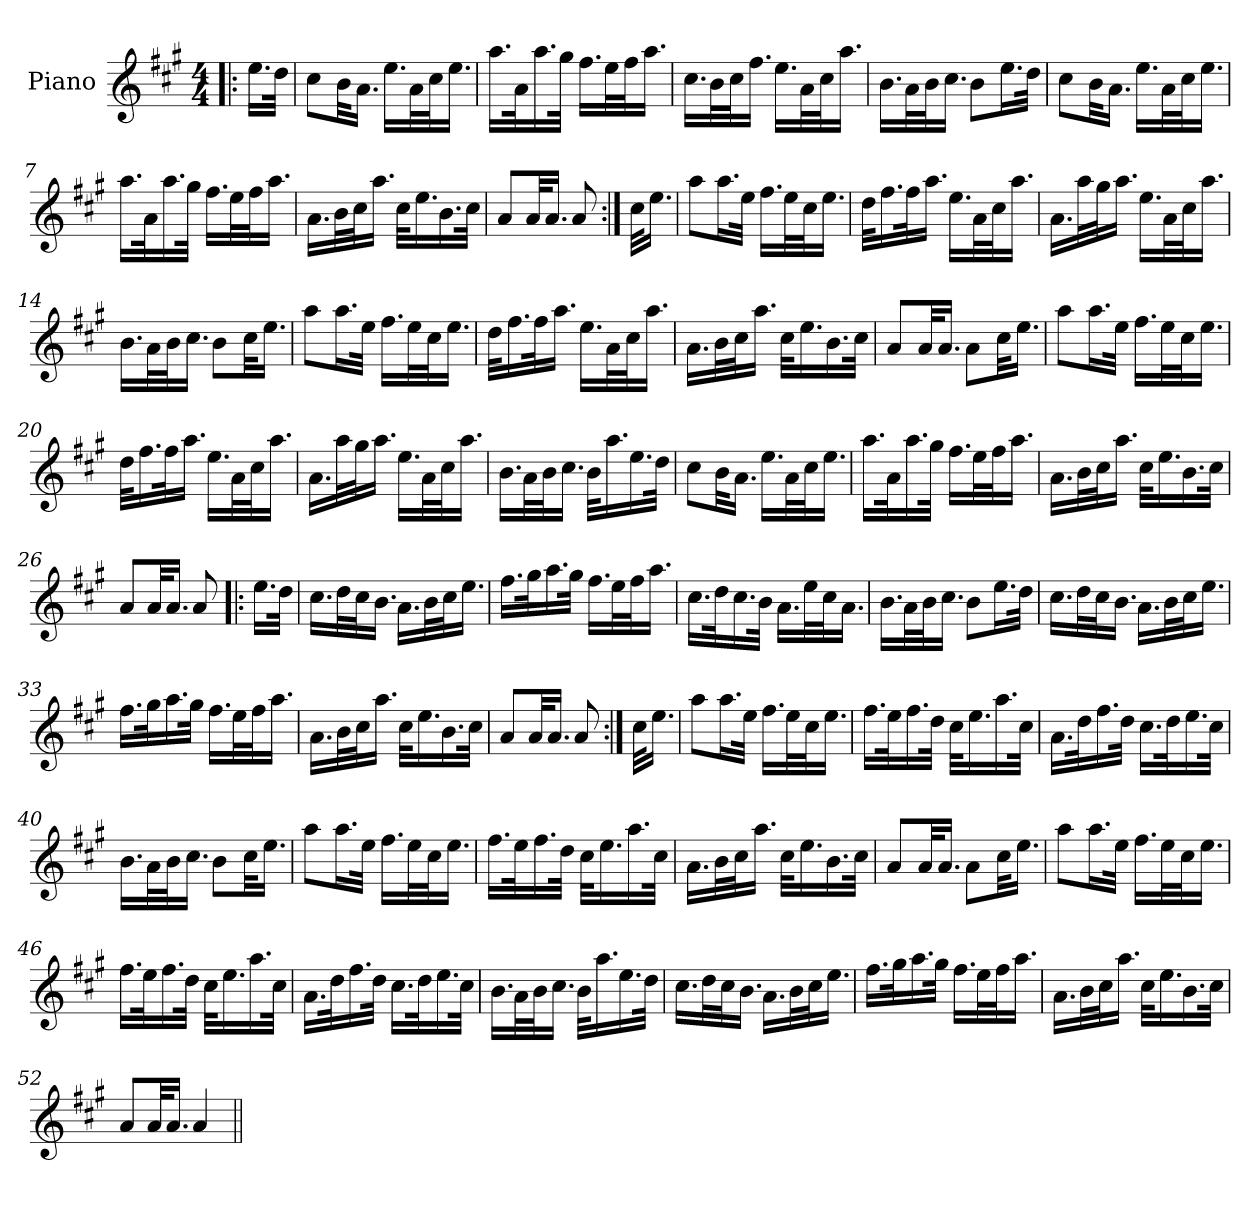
**kern
*part1
*staff1
*I"Piano
*I'Pno
*clefG2
*k[f#c#g#]
*A:
*M4/4
=1!|:
16.ee\LL
32dd\JJk
=2
8cc#\L
32b\KL
16.a\JJ
16.ee\LL
32a\L
32cc#\J
16.ee\JJ
=3
16.aa\LL
32a\K
16.aa\
32gg#\JJk
16.ff#\LL
32ee\L
32ff#\J
16.aa\JJ
=4
16.cc#\LL
32b\L
32cc#\J
16.ff#\JJ
16.ee\LL
32a\L
32cc#\J
16.aa\JJ
=5
16.b\LL
32a\L
32b\J
16.cc#\JJ
8b\L
16.ee\L
32dd\JJk
!!LO:LB:g=z
=6
8cc#\L
32b\KL
16.a\JJ
16.ee\LL
32a\L
32cc#\J
16.ee\JJ
=7
16.aa\LL
32a\K
16.aa\
32gg#\JJk
16.ff#\LL
32ee\L
32ff#\J
16.aa\JJ
=8
16.a\LL
32b\L
32cc#\J
16.aa\JJ
32cc#\KLL
16.ee\
16.b\
32cc#\JJk
=9
8a/L
32a/KL
16.a/JJ
8a/
=10:|!
32cc#\KLL
16.ee\JJ
!!LO:LB:g=z
=11
8aa\L
16.aa\L
32ee\JJk
16.ff#\LL
32ee\L
32cc#\J
16.ee\JJ
=12
32dd\KLL
16.ff#\
32ff#\K
16.aa\JJ
16.ee\LL
32a\L
32cc#\J
16.aa\JJ
=13
16.a\LL
32aa\L
32gg#\J
16.aa\JJ
16.ee\LL
32a\L
32cc#\J
16.aa\JJ
=14
16.b\LL
32a\L
32b\J
16.cc#\JJ
8b\L
32cc#\KL
16.ee\JJ
=15
8aa\L
16.aa\L
32ee\JJk
16.ff#\LL
32ee\L
32cc#\J
16.ee\JJ
!!LO:LB:g=z
=16
32dd\KLL
16.ff#\
32ff#\K
16.aa\JJ
16.ee\LL
32a\L
32cc#\J
16.aa\JJ
=17
16.a\LL
32b\L
32cc#\J
16.aa\JJ
32cc#\KLL
16.ee\
16.b\
32cc#\JJk
=18
8a/L
32a/KL
16.a/JJ
8a\L
32cc#\KL
16.ee\JJ
=19
8aa\L
16.aa\L
32ee\JJk
16.ff#\LL
32ee\L
32cc#\J
16.ee\JJ
=20
32dd\KLL
16.ff#\
32ff#\K
16.aa\JJ
16.ee\LL
32a\L
32cc#\J
16.aa\JJ
!!LO:LB:g=z
=21
16.a\LL
32aa\L
32gg#\J
16.aa\JJ
16.ee\LL
32a\L
32cc#\J
16.aa\JJ
=22
16.b\LL
32a\L
32b\J
16.cc#\JJ
32b\KLL
16.aa\
16.ee\
32dd\JJk
=23
8cc#\L
32b\KL
16.a\JJ
16.ee\LL
32a\L
32cc#\J
16.ee\JJ
=24
16.aa\LL
32a\K
16.aa\
32gg#\JJk
16.ff#\LL
32ee\L
32ff#\J
16.aa\JJ
!!LO:LB:g=z
=25
16.a\LL
32b\L
32cc#\J
16.aa\JJ
32cc#\KLL
16.ee\
16.b\
32cc#\JJk
=26
8a/L
32a/KL
16.a/JJ
8a/
=27!|:
16.ee\LL
32dd\JJk
=28
16.cc#\LL
32dd\L
32cc#\J
16.b\JJ
16.a\LL
32b\L
32cc#\J
16.ee\JJ
=29
16.ff#\LL
32gg#\K
16.aa\
32gg#\JJk
16.ff#\LL
32ee\L
32ff#\J
16.aa\JJ
!!LO:LB:g=z
=30
16.cc#\LL
32dd\K
16.cc#\
32b\JJk
16.a\LL
32ee\L
32cc#\J
16.a\JJ
=31
16.b\LL
32a\L
32b\J
16.cc#\JJ
8b\L
16.ee\L
32dd\JJk
=32
16.cc#\LL
32dd\L
32cc#\J
16.b\JJ
16.a\LL
32b\L
32cc#\J
16.ee\JJ
=33
16.ff#\LL
32gg#\K
16.aa\
32gg#\JJk
16.ff#\LL
32ee\L
32ff#\J
16.aa\JJ
!!LO:LB:g=z
=34
16.a\LL
32b\L
32cc#\J
16.aa\JJ
32cc#\KLL
16.ee\
16.b\
32cc#\JJk
=35
8a/L
32a/KL
16.a/JJ
8a/
=36:|!
32cc#\KLL
16.ee\JJ
=37
8aa\L
16.aa\L
32ee\JJk
16.ff#\LL
32ee\L
32cc#\J
16.ee\JJ
=38
16.ff#\LL
32ee\K
16.ff#\
32dd\JJk
32cc#\KLL
16.ee\
16.aa\
32cc#\JJk
!!LO:LB:g=z
=39
16.a\LL
32dd\K
16.ff#\
32dd\JJk
16.cc#\LL
32dd\K
16.ee\
32cc#\JJk
=40
16.b\LL
32a\L
32b\J
16.cc#\JJ
8b\L
32cc#\KL
16.ee\JJ
=41
8aa\L
16.aa\L
32ee\JJk
16.ff#\LL
32ee\L
32cc#\J
16.ee\JJ
=42
16.ff#\LL
32ee\K
16.ff#\
32dd\JJk
32cc#\KLL
16.ee\
16.aa\
32cc#\JJk
!!LO:LB:g=z
=43
16.a\LL
32b\L
32cc#\J
16.aa\JJ
32cc#\KLL
16.ee\
16.b\
32cc#\JJk
=44
8a/L
32a/KL
16.a/JJ
8a\L
32cc#\KL
16.ee\JJ
=45
8aa\L
16.aa\L
32ee\JJk
16.ff#\LL
32ee\L
32cc#\J
16.ee\JJ
=46
16.ff#\LL
32ee\K
16.ff#\
32dd\JJk
32cc#\KLL
16.ee\
16.aa\
32cc#\JJk
!!LO:LB:g=z
=47
16.a\LL
32dd\K
16.ff#\
32dd\JJk
16.cc#\LL
32dd\K
16.ee\
32cc#\JJk
=48
16.b\LL
32a\L
32b\J
16.cc#\JJ
32b\KLL
16.aa\
16.ee\
32dd\JJk
=49
16.cc#\LL
32dd\L
32cc#\J
16.b\JJ
16.a\LL
32b\L
32cc#\J
16.ee\JJ
=50
16.ff#\LL
32gg#\K
16.aa\
32gg#\JJk
16.ff#\LL
32ee\L
32ff#\J
16.aa\JJ
!!LO:PB:g=z
=51
16.a\LL
32b\L
32cc#\J
16.aa\JJ
32cc#\KLL
16.ee\
16.b\
32cc#\JJk
=52
8a/L
32a/KL
16.a/JJ
4a/
=||
*-
